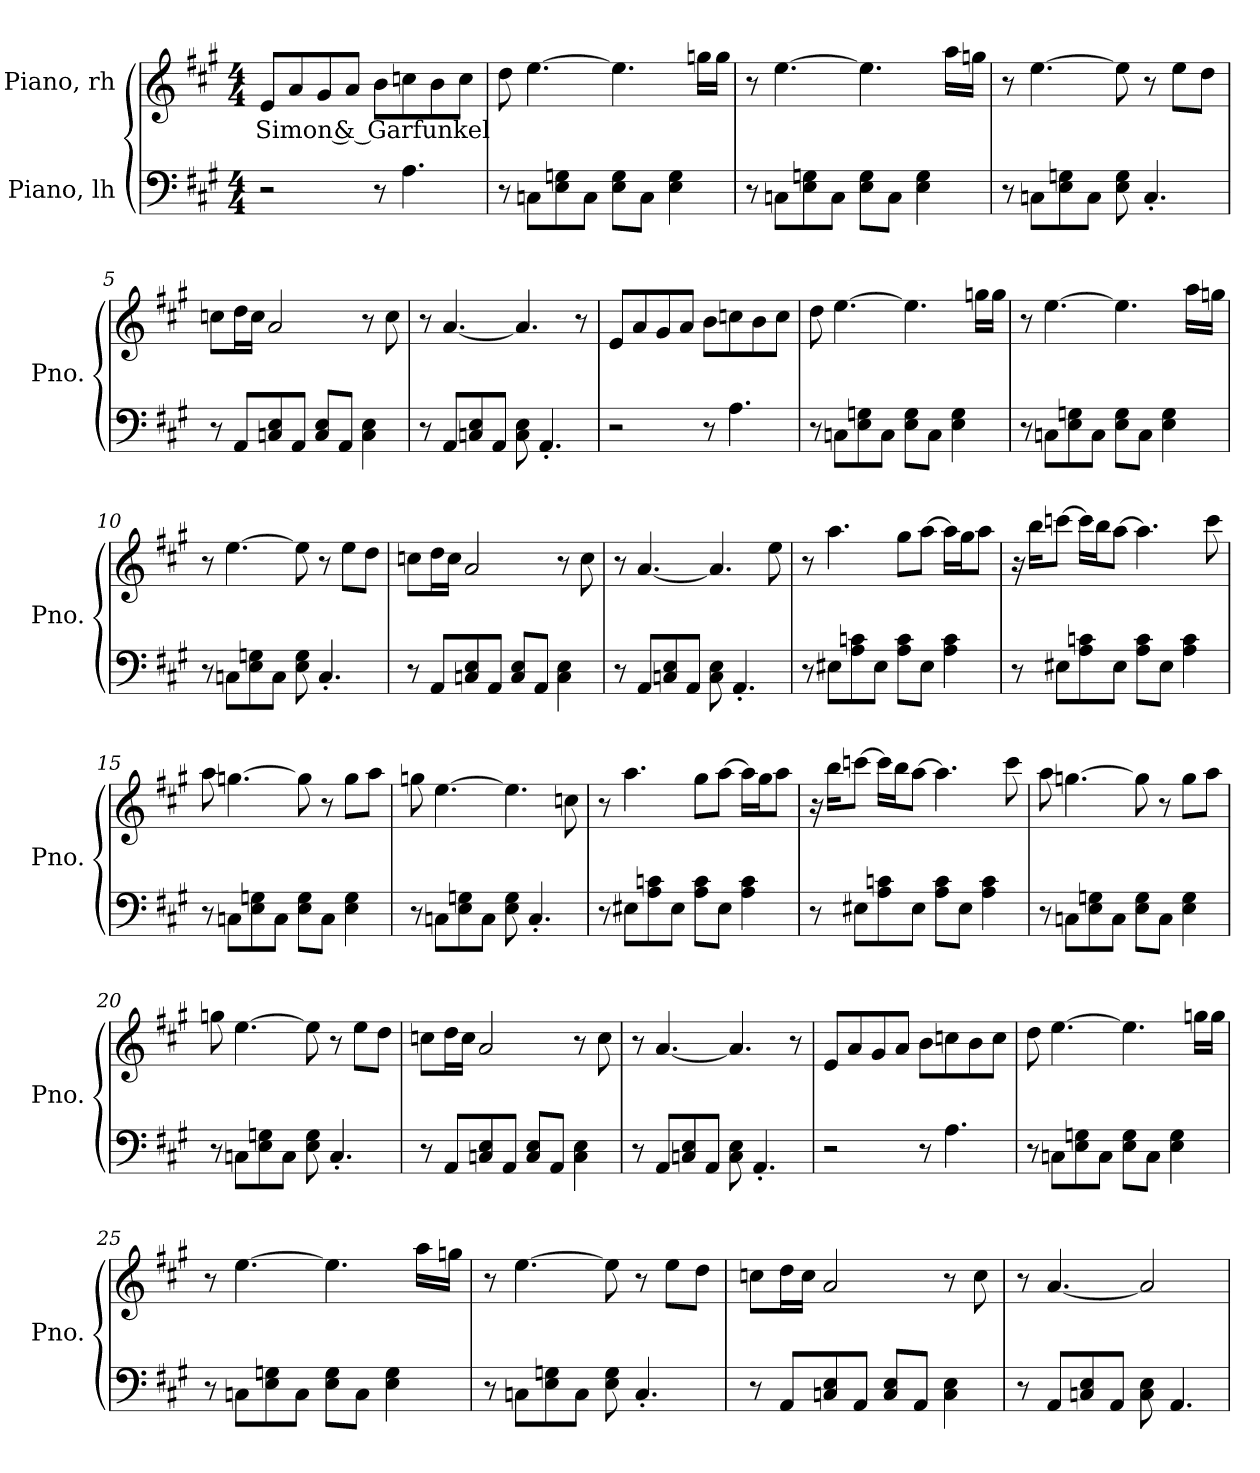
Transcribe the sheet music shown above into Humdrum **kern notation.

**kern	**kern	**text
*part2	*part1	*part1
*staff2	*staff1	*staff1
*I"Piano, lh	*I"Piano, rh	*
*I'Pno.	*I'Pno.	*
*clefF4	*clefG2	*
*k[f#c#g#]	*k[f#c#g#]	*
*M4/4	*M4/4	*
*MM75	*MM75	*
=1	=1	=1
!	!	!LO:LY:b
2r	8e/L	Simon & Garfunkel
.	8a/	.
.	8g#/	.
.	8a/J	.
8r	8b\L	.
4.A\	8ccn\	.
.	8b\	.
.	8cc\J	.
=2	=2	=2
8r	8dd\	.
8Cn\L	[4.ee\	.
8E\ 8Gn\	.	.
8C\J	.	.
8E\ 8G\L	4.ee\]	.
8C\J	.	.
4E\ 4G\	.	.
.	16ggn\LL	.
.	16gg\JJ	.
=3	=3	=3
8r	8r	.
8Cn\L	[4.ee\	.
8E\ 8Gn\	.	.
8C\J	.	.
8E\ 8G\L	4.ee\]	.
8C\J	.	.
4E\ 4G\	.	.
.	16aa\LL	.
.	16ggn\JJ	.
!!LO:LB:g=z
=4	=4	=4
8r	8r	.
8Cn\L	[4.ee\	.
8E\ 8Gn\	.	.
8C\J	.	.
8E\ 8G\	8ee\]	.
4.C'/	8r	.
.	8ee\L	.
.	8dd\J	.
=5	=5	=5
8r	8ccn\L	.
8AA/L	16dd\L	.
.	16cc\JJ	.
8Cn/ 8E/	2a/	.
8AA/J	.	.
8C/ 8E/L	.	.
8AA/J	.	.
4C\ 4E\	8r	.
.	8cc\	.
=6	=6	=6
8r	8r	.
8AA/L	[4.a/	.
8Cn/ 8E/	.	.
8AA/J	.	.
8C\ 8E\	4.a/]	.
4.AA'/	.	.
.	8r	.
=7	=7	=7
2r	8e/L	.
.	8a/	.
.	8g#/	.
.	8a/J	.
8r	8b\L	.
4.A\	8ccn\	.
.	8b\	.
.	8cc\J	.
!!LO:LB:g=z
=8	=8	=8
8r	8dd\	.
8Cn\L	[4.ee\	.
8E\ 8Gn\	.	.
8C\J	.	.
8E\ 8G\L	4.ee\]	.
8C\J	.	.
4E\ 4G\	.	.
.	16ggn\LL	.
.	16gg\JJ	.
=9	=9	=9
8r	8r	.
8Cn\L	[4.ee\	.
8E\ 8Gn\	.	.
8C\J	.	.
8E\ 8G\L	4.ee\]	.
8C\J	.	.
4E\ 4G\	.	.
.	16aa\LL	.
.	16ggn\JJ	.
=10	=10	=10
8r	8r	.
8Cn\L	[4.ee\	.
8E\ 8Gn\	.	.
8C\J	.	.
8E\ 8G\	8ee\]	.
4.C'/	8r	.
.	8ee\L	.
.	8dd\J	.
=11	=11	=11
8r	8ccn\L	.
8AA/L	16dd\L	.
.	16cc\JJ	.
8Cn/ 8E/	2a/	.
8AA/J	.	.
8C/ 8E/L	.	.
8AA/J	.	.
4C\ 4E\	8r	.
.	8cc\	.
!!LO:LB:g=z
=12	=12	=12
8r	8r	.
8AA/L	[4.a/	.
8Cn/ 8E/	.	.
8AA/J	.	.
8C\ 8E\	4.a/]	.
4.AA'/	.	.
.	8ee\	.
=13	=13	=13
8r	8r	.
8E#X\L	4.aa\	.
8A\ 8cn\	.	.
8E#\J	.	.
8A\ 8c\L	8gg#\L	.
8E#\J	[8aa\J	.
4A\ 4c\	16aa\LL]	.
.	16gg#\J	.
.	8aa\J	.
=14	=14	=14
8r	16r	.
.	16bb\KL	.
8E#X\L	[8cccn\J	.
8A\ 8cn\	16ccc\LL]	.
.	16bb\J	.
8E#\J	[8aa\J	.
8A\ 8c\L	4.aa\]	.
8E#\J	.	.
4A\ 4c\	.	.
.	8ccc\	.
=15	=15	=15
8r	8aa\	.
8Cn\L	[4.ggn\	.
8E\ 8Gn\	.	.
8C\J	.	.
8E\ 8G\L	8gg\]	.
8C\J	8r	.
4E\ 4G\	8gg\L	.
.	8aa\J	.
!!LO:LB:g=z
=16	=16	=16
8r	8ggn\	.
8Cn\L	[4.ee\	.
8E\ 8Gn\	.	.
8C\J	.	.
8E\ 8G\	4.ee\]	.
4.C'/	.	.
.	8ccn\	.
=17	=17	=17
8r	8r	.
8E#X\L	4.aa\	.
8A\ 8cn\	.	.
8E#\J	.	.
8A\ 8c\L	8gg#\L	.
8E#\J	[8aa\J	.
4A\ 4c\	16aa\LL]	.
.	16gg#\J	.
.	8aa\J	.
=18	=18	=18
8r	16r	.
.	16bb\KL	.
8E#X\L	[8cccn\J	.
8A\ 8cn\	16ccc\LL]	.
.	16bb\J	.
8E#\J	[8aa\J	.
8A\ 8c\L	4.aa\]	.
8E#\J	.	.
4A\ 4c\	.	.
.	8ccc\	.
=19	=19	=19
8r	8aa\	.
8Cn\L	[4.ggn\	.
8E\ 8Gn\	.	.
8C\J	.	.
8E\ 8G\L	8gg\]	.
8C\J	8r	.
4E\ 4G\	8gg\L	.
.	8aa\J	.
!!LO:LB:g=z
=20	=20	=20
8r	8ggn\	.
8Cn\L	[4.ee\	.
8E\ 8Gn\	.	.
8C\J	.	.
8E\ 8G\	8ee\]	.
4.C'/	8r	.
.	8ee\L	.
.	8dd\J	.
=21	=21	=21
8r	8ccn\L	.
8AA/L	16dd\L	.
.	16cc\JJ	.
8Cn/ 8E/	2a/	.
8AA/J	.	.
8C/ 8E/L	.	.
8AA/J	.	.
4C\ 4E\	8r	.
.	8cc\	.
=22	=22	=22
8r	8r	.
8AA/L	[4.a/	.
8Cn/ 8E/	.	.
8AA/J	.	.
8C\ 8E\	4.a/]	.
4.AA'/	.	.
.	8r	.
=23	=23	=23
2r	8e/L	.
.	8a/	.
.	8g#/	.
.	8a/J	.
8r	8b\L	.
4.A\	8ccn\	.
.	8b\	.
.	8cc\J	.
!!LO:PB:g=z
=24	=24	=24
8r	8dd\	.
8Cn\L	[4.ee\	.
8E\ 8Gn\	.	.
8C\J	.	.
8E\ 8G\L	4.ee\]	.
8C\J	.	.
4E\ 4G\	.	.
.	16ggn\LL	.
.	16gg\JJ	.
=25	=25	=25
8r	8r	.
8Cn\L	[4.ee\	.
8E\ 8Gn\	.	.
8C\J	.	.
8E\ 8G\L	4.ee\]	.
8C\J	.	.
4E\ 4G\	.	.
.	16aa\LL	.
.	16ggn\JJ	.
=26	=26	=26
8r	8r	.
8Cn\L	[4.ee\	.
8E\ 8Gn\	.	.
8C\J	.	.
8E\ 8G\	8ee\]	.
4.C'/	8r	.
.	8ee\L	.
.	8dd\J	.
=27	=27	=27
8r	8ccn\L	.
8AA/L	16dd\L	.
.	16cc\JJ	.
8Cn/ 8E/	2a/	.
8AA/J	.	.
8C/ 8E/L	.	.
8AA/J	.	.
4C\ 4E\	8r	.
.	8cc\	.
!!LO:LB:g=z
=28	=28	=28
8r	8r	.
8AA/L	[4.a/	.
8Cn/ 8E/	.	.
8AA/J	.	.
8C\ 8E\	2a/]	.
4.AA/	.	.
=	=	=
*-	*-	*-
